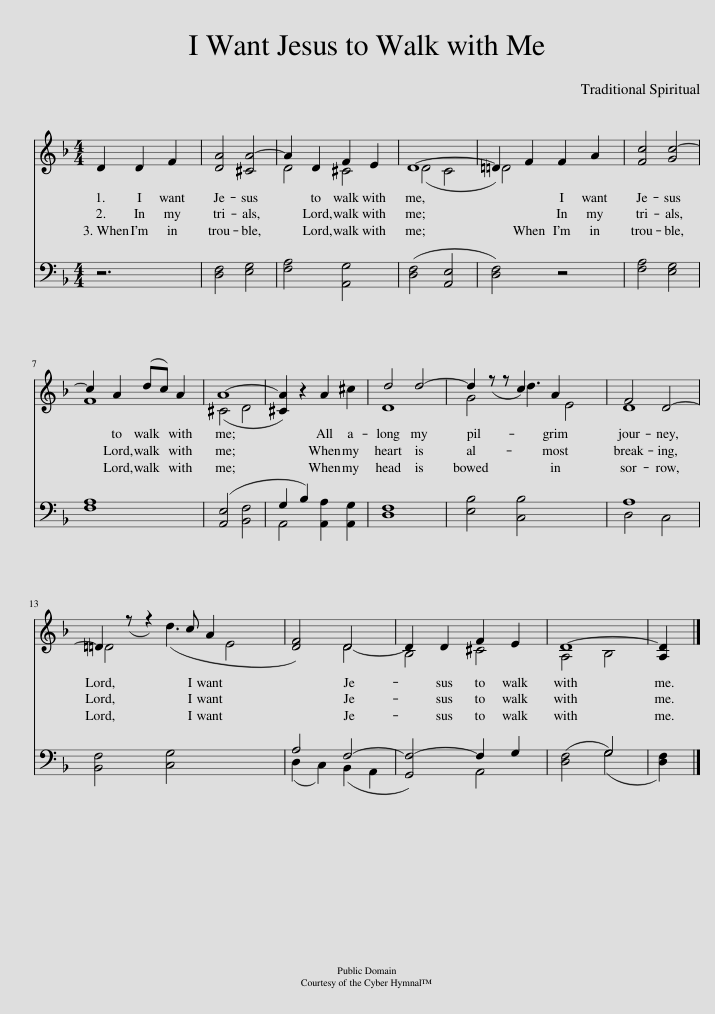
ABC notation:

X:1
%%score ( 1 2 ) ( 3 4 )
L:1/8
M:4/4
I:linebreak $
K:F
V:1 treble
V:2 treble
V:3 bass
V:4 bass
V:1
 D2 D2 F2 | [DA]4 [^CA-]4 | A2 D2 F2 E2 | D8- | =D2 F2 F2 A2 | %5
 [Fc]4 [Gc-]4 |$ c2 A2 (dc) A2 | A8- | [^CA]2 z2 A2 ^c2 | d4 d4- | %10
 d2 (z z c2) A2 x3 | F4 D4- |$ =D2 (z z2) c A2 x3 | [DF]4 D4 | D2 D2 F2 E2 | %15
 D8- | [A,D]2 |] %17
V:2
 x6 | x8 | D4 ^C4 | D4 C4 | =D4 x4 | %5
 x8 |$ F8 | ^C4 D4 | x8 | D8 | %10
 G4 d3 E4 | D8 |$ =D4 d3 E4 | x4 D4- | B,4 ^C4 | %15
 A,4 B,4 | x2 |] %17
V:3
 z6 | [D,F,]4 [E,G,]4 | [F,A,]4 [A,,G,]4 | ([D,F,]4 [A,,E,]4 | [D,F,]4) z4 | %5
 [F,A,]4 [E,G,]4 |$ [F,A,]8 | ([A,,E,]4 [B,,F,]4 | G,2 B,2) [A,,A,]2 [A,,G,]2 | [D,F,]8 | %10
 [E,B,]4 [C,B,]4 x3 | A,8 |$ [B,,F,]4 [C,G,]4 x3 | A,4 F,4- | [G,,F,-]4 F,2 G,2 | %15
 ([D,F,]4 G,4) | [D,F,]2 |] %17
V:4
 x6 | x8 | x8 | x8 | x8 | %5
 x8 |$ x8 | x8 | A,,4 x4 | x8 | %10
 x11 | D,4 C,4 |$ x11 | (D,2 C,2) B,,2 A,,2 | x4 A,,4 | %15
 x4 G,4 | x2 |] %17
